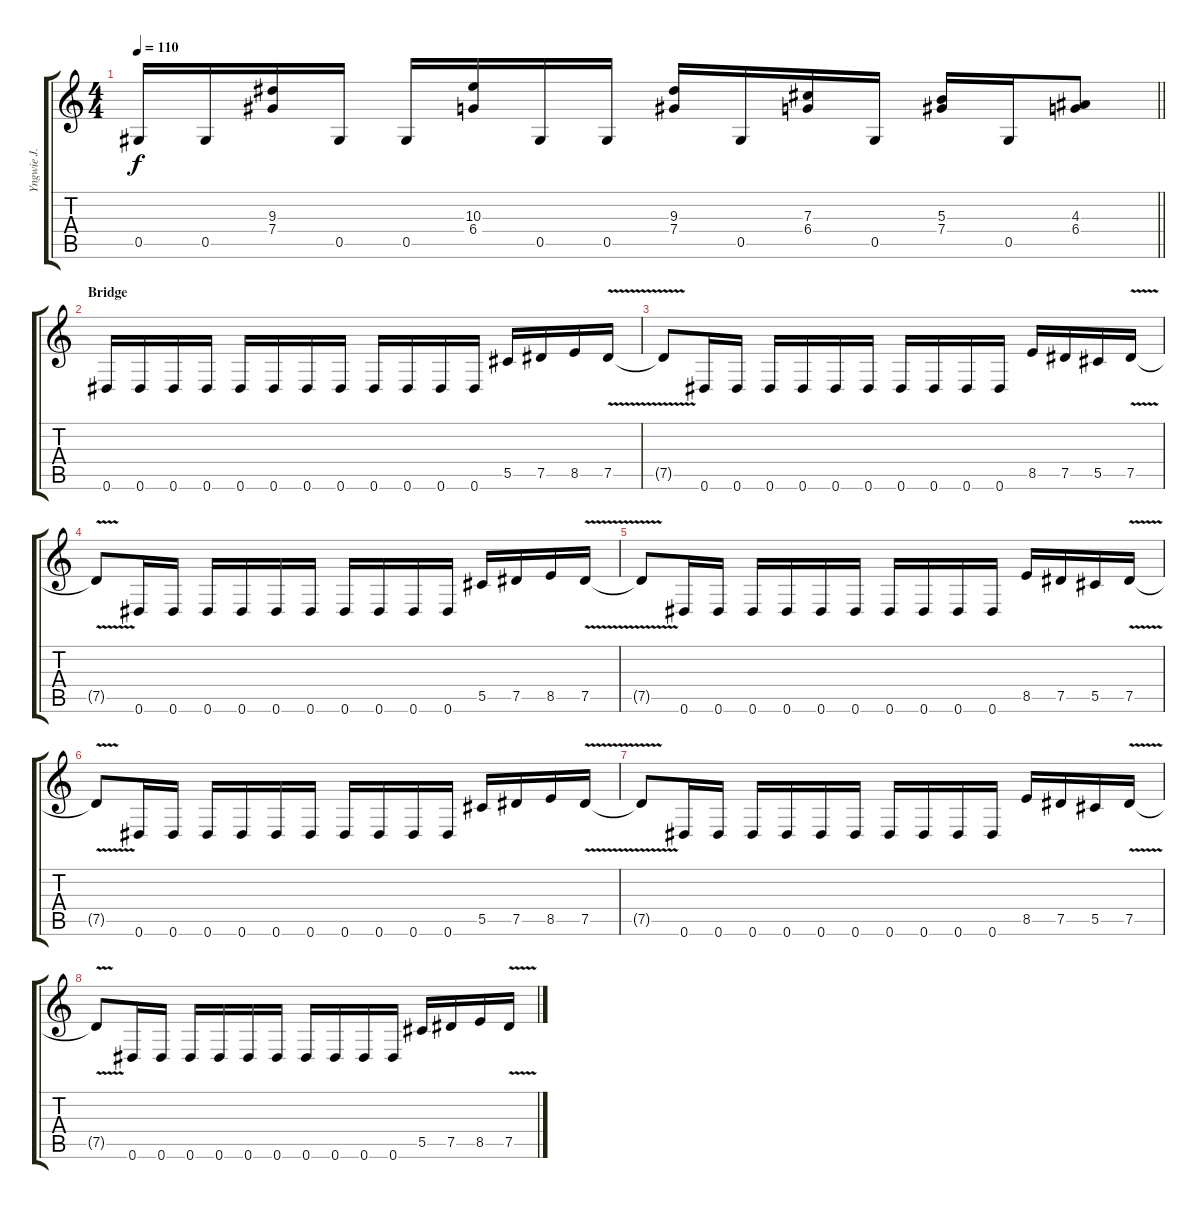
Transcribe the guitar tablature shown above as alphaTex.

\track ("Yngwie J. Malmsteen" "Yngwie J. ") {instrument overdrivenguitar}
\staff {score tabs}
\tuning (Eb4 Bb3 Gb3 Db3 Ab2 Eb2) {hide}
\ts (4 4)
\tempo 110
\clef g2
\barLineRight lightlight
\ks c
0.5.16{dy f} 0.5.16 (9.3 7.4).16 0.5.16 0.5.16 (10.3 6.4).16 0.5.16 0.5.16 (9.3 7.4).16 0.5.16 (7.3 6.4).16 0.5.16 (5.3 7.4).16 0.5.16 (4.3 6.4).8 |
\section ("" "Bridge")
0.6.16 0.6.16 0.6.16 0.6.16 0.6.16 0.6.16 0.6.16 0.6.16 0.6.16 0.6.16 0.6.16 0.6.16 5.5.16 7.5.16 8.5.16 7.5{v}.16 |
7.5{t}.8 0.6.16 0.6.16 0.6.16 0.6.16 0.6.16 0.6.16 0.6.16 0.6.16 0.6.16 0.6.16 8.5.16 7.5.16 5.5.16 7.5{v}.16 |
7.5{t}.8 0.6.16 0.6.16 0.6.16 0.6.16 0.6.16 0.6.16 0.6.16 0.6.16 0.6.16 0.6.16 5.5.16 7.5.16 8.5.16 7.5{v}.16 |
7.5{t}.8 0.6.16 0.6.16 0.6.16 0.6.16 0.6.16 0.6.16 0.6.16 0.6.16 0.6.16 0.6.16 8.5.16 7.5.16 5.5.16 7.5{v}.16 |
7.5{t}.8 0.6.16 0.6.16 0.6.16 0.6.16 0.6.16 0.6.16 0.6.16 0.6.16 0.6.16 0.6.16 5.5.16 7.5.16 8.5.16 7.5{v}.16 |
7.5{t}.8 0.6.16 0.6.16 0.6.16 0.6.16 0.6.16 0.6.16 0.6.16 0.6.16 0.6.16 0.6.16 8.5.16 7.5.16 5.5.16 7.5{v}.16 |
7.5{t}.8 0.6.16 0.6.16 0.6.16 0.6.16 0.6.16 0.6.16 0.6.16 0.6.16 0.6.16 0.6.16 5.5.16 7.5.16 8.5.16 7.5{v}.16
